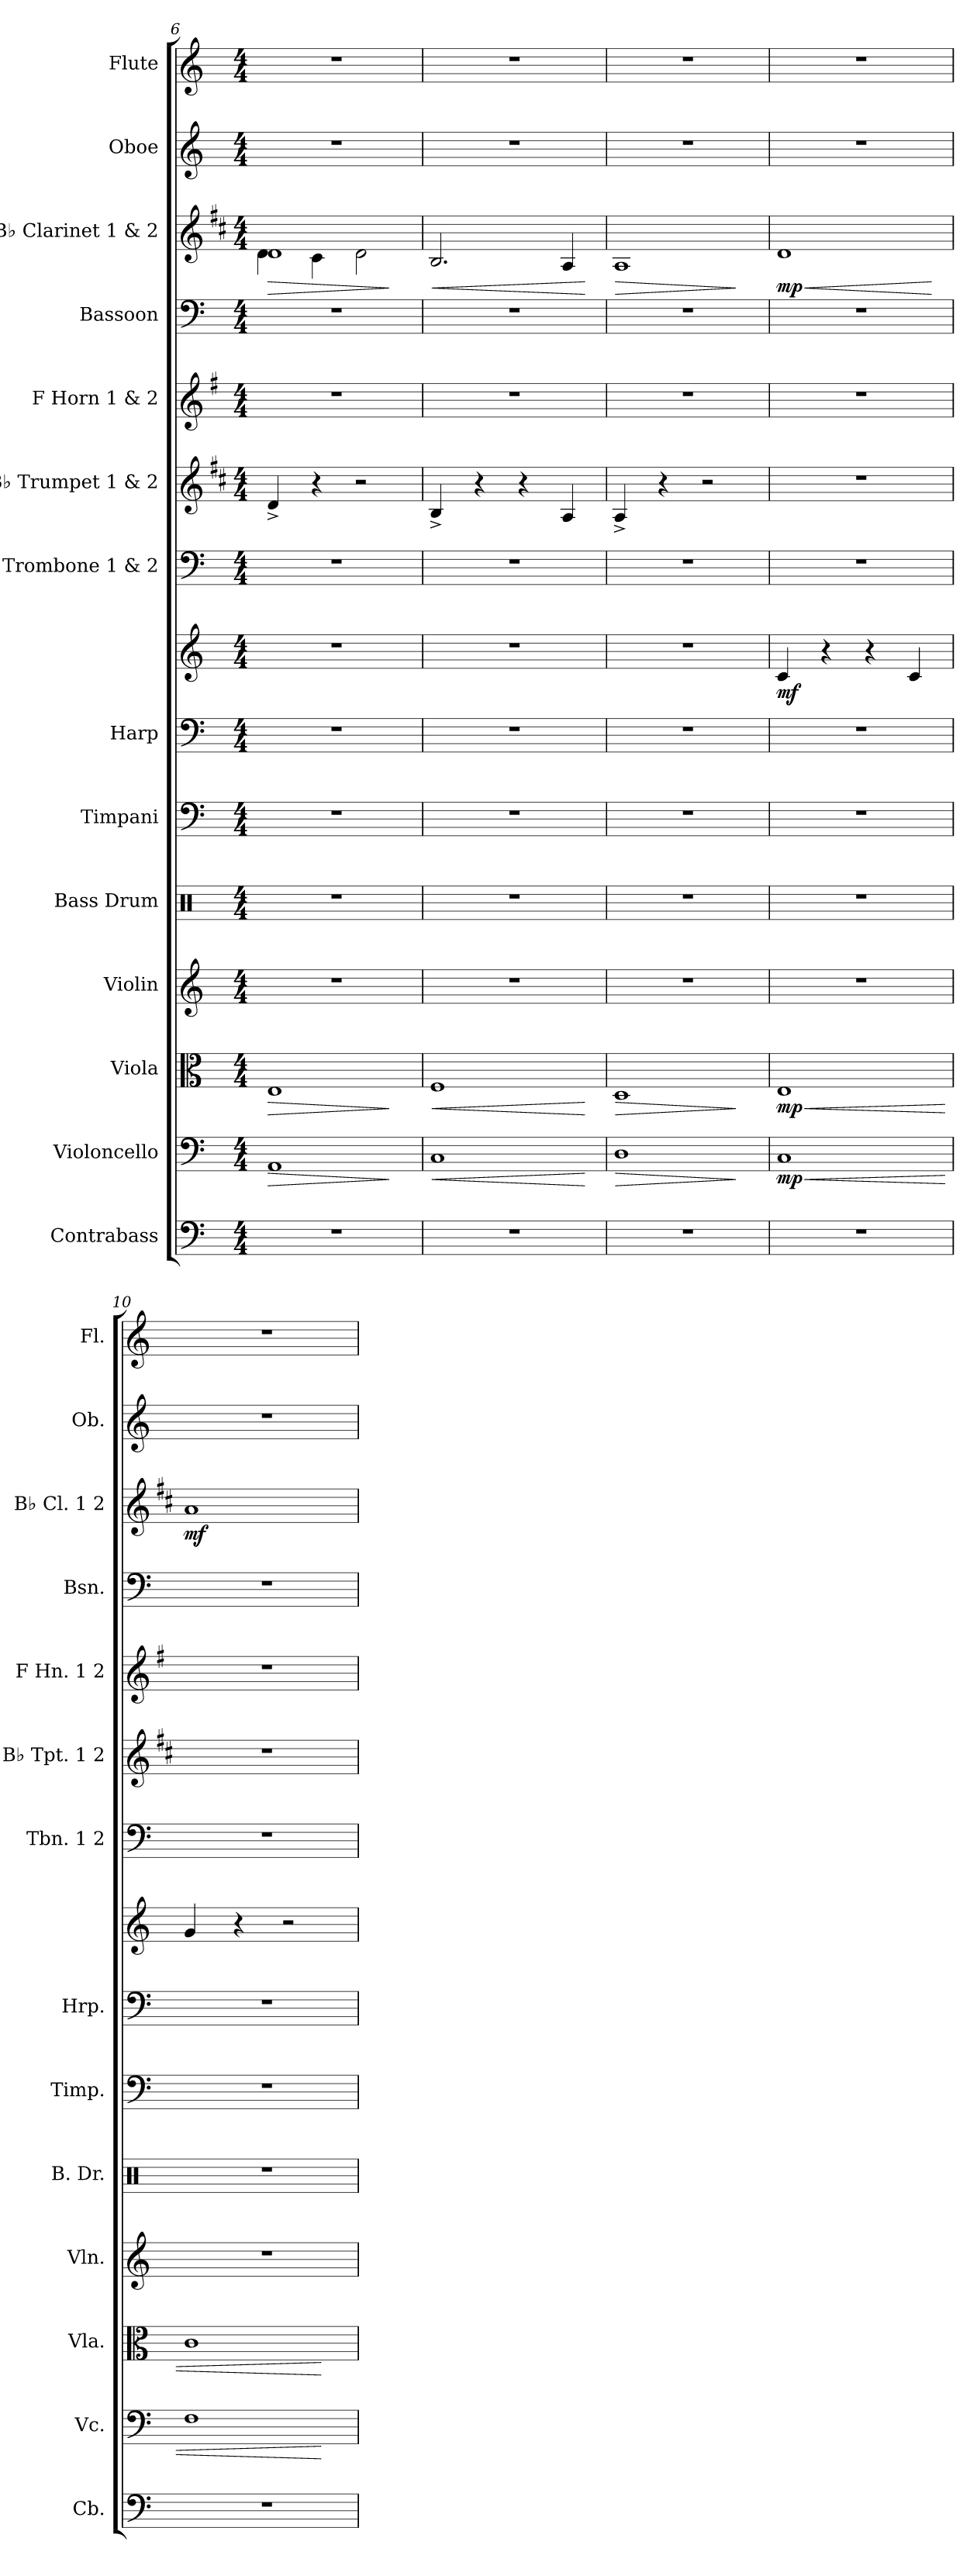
**kern	**kern	**dynam	**kern	**dynam	**kern	**kern	**kern	**kern	**kern	**dynam	**kern	**kern	**kern	**kern	**kern	**dynam	**kern	**kern
*part14	*part13	*part13	*part12	*part12	*part11	*part10	*part9	*part8	*part8	*part8	*part7	*part6	*part5	*part4	*part3	*part3	*part2	*part1
*staff15	*staff14	*staff14	*staff13	*staff13	*staff12	*staff11	*staff10	*staff9	*staff8	*staff8/9	*staff7	*staff6	*staff5	*staff4	*staff3	*staff3	*staff2	*staff1
*I"Contrabass	*I"Violoncello	*	*I"Viola	*	*I"Violin	*I"Bass Drum	*I"Timpani	*I"Harp	*	*	*I"Trombone 1 &amp; 2	*I"B♭ Trumpet 1 &amp; 2	*I"F Horn 1 &amp; 2	*I"Bassoon	*I"B♭ Clarinet 1 &amp; 2	*	*I"Oboe	*I"Flute
*I'Cb.	*I'Vc.	*	*I'Vla.	*	*I'Vln.	*I'B. Dr.	*I'Timp.	*I'Hrp.	*	*	*I'Tbn. 1 2	*I'B♭ Tpt. 1 2	*I'F Hn. 1 2	*I'Bsn.	*I'B♭ Cl. 1 2	*	*I'Ob.	*I'Fl.
*clefF4	*clefF4	*	*clefC3	*	*clefG2	*clefX	*clefF4	*clefF4	*clefG2	*	*clefF4	*clefG2	*clefG2	*clefF4	*clefG2	*	*clefG2	*clefG2
*ITrd7c12	*	*	*	*	*	*	*	*	*	*	*	*ITrd1c2	*ITrd4c7	*	*ITrd1c2	*	*	*
*k[]	*k[]	*	*k[]	*	*k[]	*k[]	*k[]	*k[]	*k[]	*	*k[]	*k[]	*k[]	*k[]	*k[]	*	*k[]	*k[]
*M4/4	*M4/4	*	*M4/4	*	*M4/4	*M4/4	*M4/4	*M4/4	*M4/4	*	*M4/4	*M4/4	*M4/4	*M4/4	*M4/4	*	*M4/4	*M4/4
=6	=6	=6	=6	=6	=6	=6	=6	=6	=6	=6	=6	=6	=6	=6	=6	=6	=6	=6
!	!	!LO:HP:b	!	!LO:HP:b	!	!	!	!	!	!	!	!	!	!	!	!LO:HP:b	!	!
*	*	*	*	*	*	*	*	*	*	*	*	*	*	*	*^	*	*	*
1r	1AA	>	1E	>	1r	1r	1r	1r	1r	.	1r	4c^/	1r	1r	1c	4c\	>	1r	1r
.	.	.	.	.	.	.	.	.	.	.	.	4r	.	.	.	4B\	.	.	.
.	.	.	.	.	.	.	.	.	.	.	.	2r	.	.	.	2c\	.	.	.
*	*	*	*	*	*	*	*	*	*	*	*	*	*	*	*v	*v	*	*	*
.	.	]	.	]	.	.	.	.	.	.	.	.	.	.	.	]	.	.
=7	=7	=7	=7	=7	=7	=7	=7	=7	=7	=7	=7	=7	=7	=7	=7	=7	=7	=7
!	!	!LO:HP:b	!	!LO:HP:b	!	!	!	!	!	!	!	!	!	!	!	!LO:HP:b	!	!
1r	1C	<	1F	<	1r	1r	1r	1r	1r	.	1r	4A^/	1r	1r	2.A/	<	1r	1r
.	.	.	.	.	.	.	.	.	.	.	.	4r	.	.	.	.	.	.
.	.	.	.	.	.	.	.	.	.	.	.	4r	.	.	.	.	.	.
.	.	.	.	.	.	.	.	.	.	.	.	4G/	.	.	4G/	.	.	.
.	.	[	.	[	.	.	.	.	.	.	.	.	.	.	.	[	.	.
=8	=8	=8	=8	=8	=8	=8	=8	=8	=8	=8	=8	=8	=8	=8	=8	=8	=8	=8
!	!	!LO:HP:b	!	!LO:HP:b	!	!	!	!	!	!	!	!	!	!	!	!LO:HP:b	!	!
1r	1D	>	1D	>	1r	1r	1r	1r	1r	.	1r	4G^/	1r	1r	1G	>	1r	1r
.	.	.	.	.	.	.	.	.	.	.	.	4r	.	.	.	.	.	.
.	.	.	.	.	.	.	.	.	.	.	.	2r	.	.	.	.	.	.
.	.	]	.	]	.	.	.	.	.	.	.	.	.	.	.	]	.	.
!!LO:PB:g=z
=9	=9	=9	=9	=9	=9	=9	=9	=9	=9	=9	=9	=9	=9	=9	=9	=9	=9	=9
!	!	!LO:HP:b	!	!LO:HP:b	!	!	!	!	!	!	!	!	!	!	!	!LO:HP:b	!	!
!	!	!LO:DY:n=1:b	!	!LO:DY:n=1:b	!	!	!	!	!	!LO:DY:b	!	!	!	!	!	!LO:DY:n=1:b	!	!
1r	1C	< mp	1E	< mp	1r	1r	1r	1r	4c/	mf	1r	1r	1r	1r	1c	< mp	1r	1r
.	.	.	.	.	.	.	.	.	4r	.	.	.	.	.	.	.	.	.
.	.	.	.	.	.	.	.	.	4r	.	.	.	.	.	.	.	.	.
.	.	.	.	.	.	.	.	.	4c/	.	.	.	.	.	.	.	.	.
.	.	.	.	.	.	.	.	.	.	.	.	.	.	.	.	[	.	.
=10	=10	=10	=10	=10	=10	=10	=10	=10	=10	=10	=10	=10	=10	=10	=10	=10	=10	=10
!	!	!	!	!	!	!	!	!	!	!	!	!	!	!	!	!LO:DY:b	!	!
1r	1F	.	1c	.	1r	1r	1r	1r	4g/	.	1r	1r	1r	1r	1g	mf	1r	1r
.	.	.	.	.	.	.	.	.	4r	.	.	.	.	.	.	.	.	.
.	.	.	.	.	.	.	.	.	2r	.	.	.	.	.	.	.	.	.
.	.	[	.	[	.	.	.	.	.	.	.	.	.	.	.	.	.	.
=	=	=	=	=	=	=	=	=	=	=	=	=	=	=	=	=	=	=
*-	*-	*-	*-	*-	*-	*-	*-	*-	*-	*-	*-	*-	*-	*-	*-	*-	*-	*-
